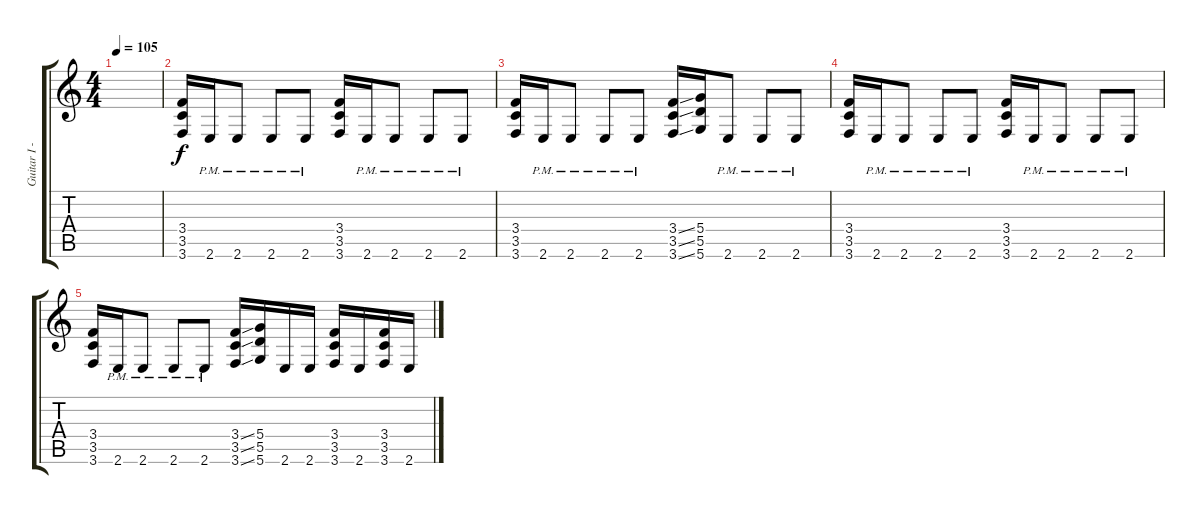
\track ("Guitar I - Richard Kruspe-Bernstein" "Guitar I -") {instrument distortionguitar}
\staff {score tabs}
\tuning (E4 B3 G3 D3 A2 D2) {hide}
\ts (4 4)
\tempo 105
\clef g2
\ks c
|
(3.4 3.5 3.6).16 2.6{pm}.16 2.6{pm}.8 2.6{pm}.8 2.6{pm}.8 (3.4 3.5 3.6).16 2.6{pm}.16 2.6{pm}.8 2.6{pm}.8 2.6{pm}.8 |
(3.4 3.5 3.6).16 2.6{pm}.16 2.6{pm}.8 2.6{pm}.8 2.6{pm}.8 (3.4{ss} 3.5{ss} 3.6{ss}).16 (5.4 5.5 5.6).16 2.6{pm}.8 2.6{pm}.8 2.6{pm}.8 |
(3.4 3.5 3.6).16 2.6{pm}.16 2.6{pm}.8 2.6{pm}.8 2.6{pm}.8 (3.4 3.5 3.6).16 2.6{pm}.16 2.6{pm}.8 2.6{pm}.8 2.6{pm}.8 |
(3.4 3.5 3.6).16 2.6{pm}.16 2.6{pm}.8 2.6{pm}.8 2.6{pm}.8 (3.4{ss} 3.5{ss} 3.6{ss}).16 (5.4 5.5 5.6).16 2.6.16 2.6.16 (3.4 3.5 3.6).16 2.6.16 (3.4 3.5 3.6).16 2.6.16
